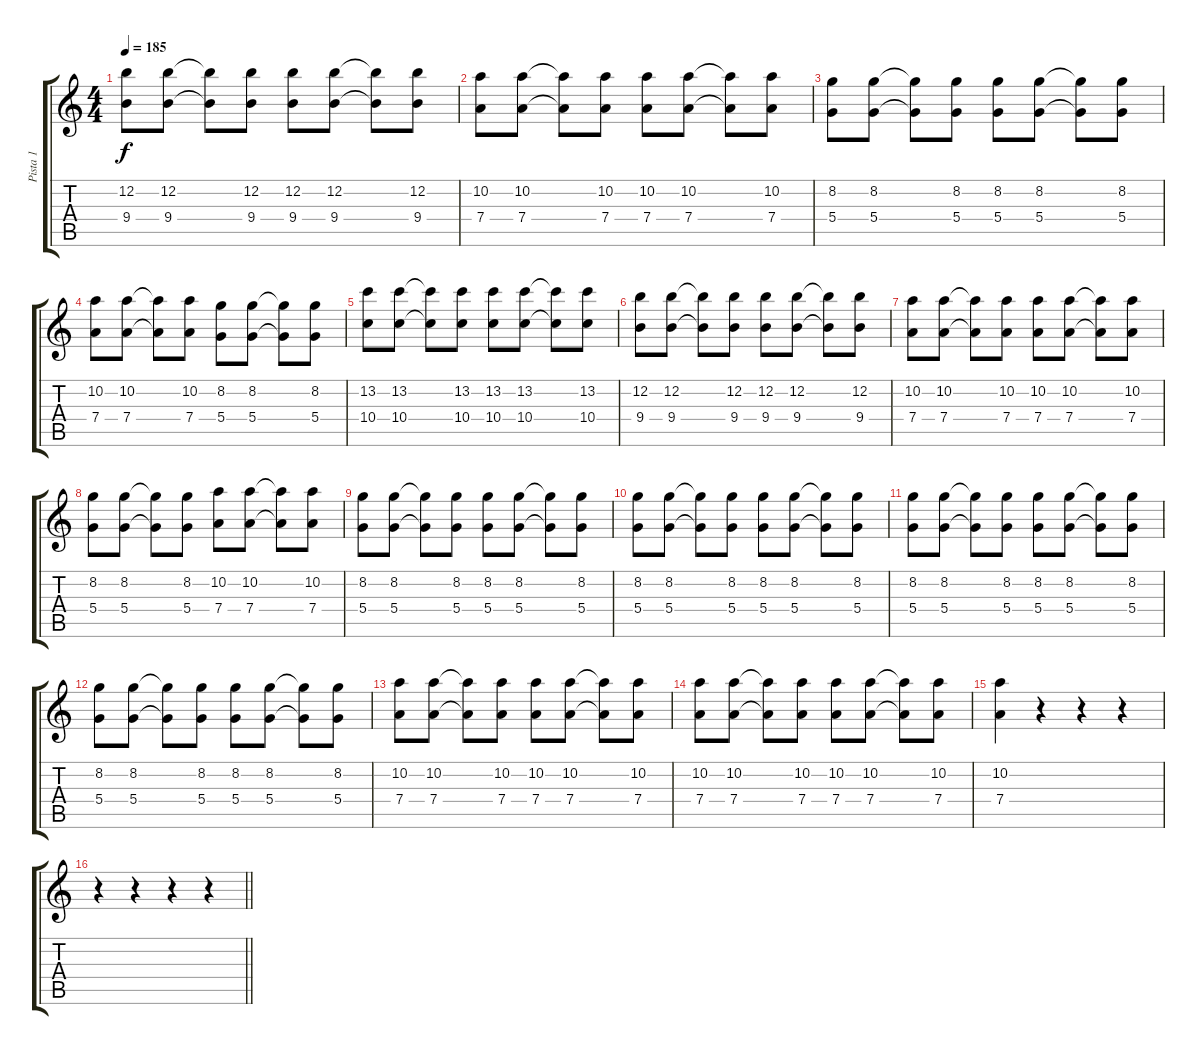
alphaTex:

\track ("Pista 1" "Pista 1") {instrument distortionguitar}
\staff {score tabs}
\tuning (E4 B3 G3 D3 A2 E2) {hide}
\ts (4 4)
\tempo 185
\clef g2
\ks c
(12.2 9.4).8{dy f} (12.2 9.4).8 (12.2{t} 9.4{t}).8 (12.2 9.4).8 (12.2 9.4).8 (12.2 9.4).8 (12.2{t} 9.4{t}).8 (12.2 9.4).8 |
(10.2 7.4).8 (10.2 7.4).8 (10.2{t} 7.4{t}).8 (10.2 7.4).8 (10.2 7.4).8 (10.2 7.4).8 (10.2{t} 7.4{t}).8 (10.2 7.4).8 |
(8.2 5.4).8 (8.2 5.4).8 (8.2{t} 5.4{t}).8 (8.2 5.4).8 (8.2 5.4).8 (8.2 5.4).8 (8.2{t} 5.4{t}).8 (8.2 5.4).8 |
(10.2 7.4).8 (10.2 7.4).8 (10.2{t} 7.4{t}).8 (10.2 7.4).8 (8.2 5.4).8 (8.2 5.4).8 (8.2{t} 5.4{t}).8 (8.2 5.4).8 |
(13.2 10.4).8 (13.2 10.4).8 (13.2{t} 10.4{t}).8 (13.2 10.4).8 (13.2 10.4).8 (13.2 10.4).8 (13.2{t} 10.4{t}).8 (13.2 10.4).8 |
(12.2 9.4).8 (12.2 9.4).8 (12.2{t} 9.4{t}).8 (12.2 9.4).8 (12.2 9.4).8 (12.2 9.4).8 (12.2{t} 9.4{t}).8 (12.2 9.4).8 |
(10.2 7.4).8 (10.2 7.4).8 (10.2{t} 7.4{t}).8 (10.2 7.4).8 (10.2 7.4).8 (10.2 7.4).8 (10.2{t} 7.4{t}).8 (10.2 7.4).8 |
(8.2 5.4).8 (8.2 5.4).8 (8.2{t} 5.4{t}).8 (8.2 5.4).8 (10.2 7.4).8 (10.2 7.4).8 (10.2{t} 7.4{t}).8 (10.2 7.4).8 |
(8.2 5.4).8 (8.2 5.4).8 (8.2{t} 5.4{t}).8 (8.2 5.4).8 (8.2 5.4).8 (8.2 5.4).8 (8.2{t} 5.4{t}).8 (8.2 5.4).8 |
(8.2 5.4).8 (8.2 5.4).8 (8.2{t} 5.4{t}).8 (8.2 5.4).8 (8.2 5.4).8 (8.2 5.4).8 (8.2{t} 5.4{t}).8 (8.2 5.4).8 |
(8.2 5.4).8 (8.2 5.4).8 (8.2{t} 5.4{t}).8 (8.2 5.4).8 (8.2 5.4).8 (8.2 5.4).8 (8.2{t} 5.4{t}).8 (8.2 5.4).8 |
(8.2 5.4).8 (8.2 5.4).8 (8.2{t} 5.4{t}).8 (8.2 5.4).8 (8.2 5.4).8 (8.2 5.4).8 (8.2{t} 5.4{t}).8 (8.2 5.4).8 |
(10.2 7.4).8 (10.2 7.4).8 (10.2{t} 7.4{t}).8 (10.2 7.4).8 (10.2 7.4).8 (10.2 7.4).8 (10.2{t} 7.4{t}).8 (10.2 7.4).8 |
(10.2 7.4).8 (10.2 7.4).8 (10.2{t} 7.4{t}).8 (10.2 7.4).8 (10.2 7.4).8 (10.2 7.4).8 (10.2{t} 7.4{t}).8 (10.2 7.4).8 |
(10.2 7.4).4 r.4 r.4 r.4 |
\barLineRight lightlight
r.4 r.4 r.4 r.4
